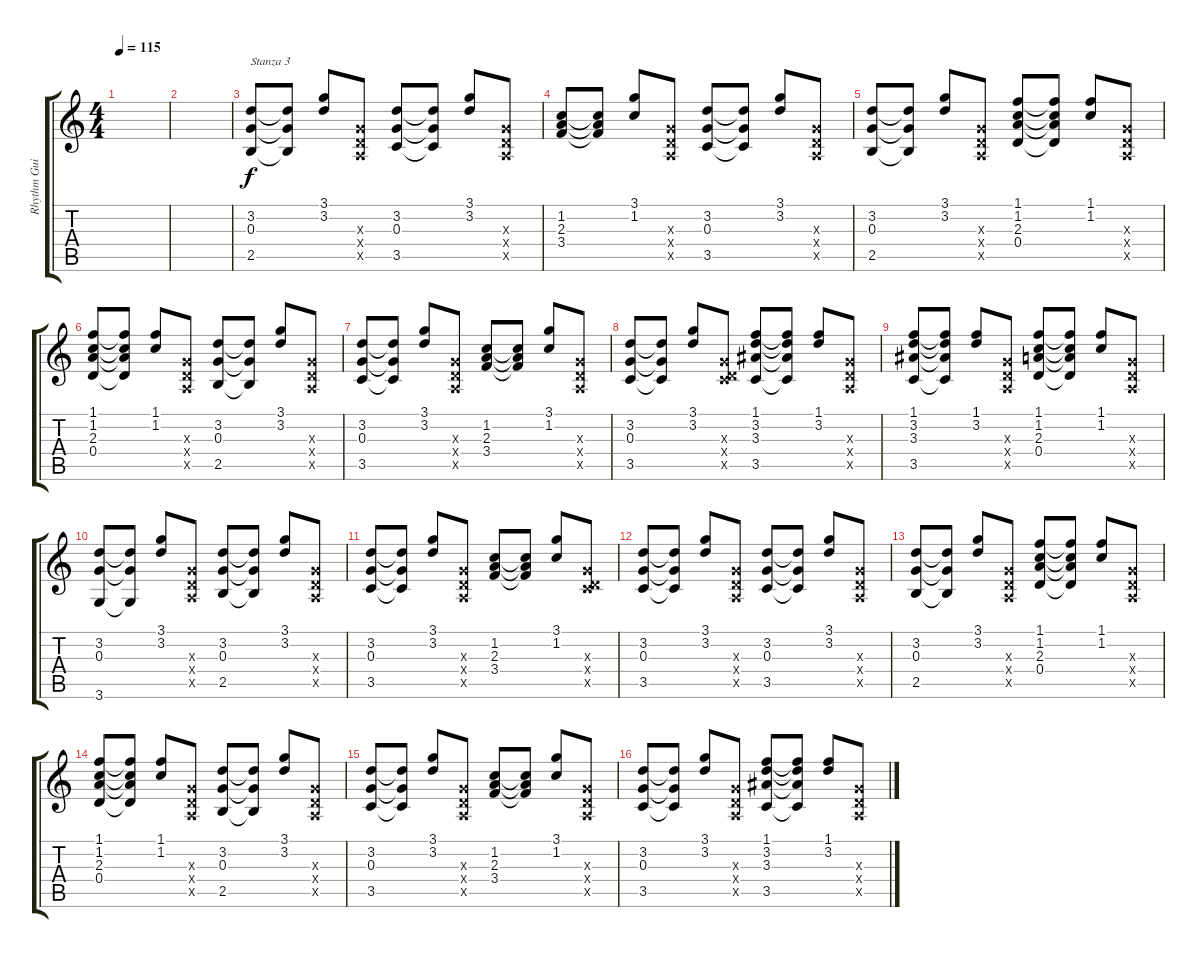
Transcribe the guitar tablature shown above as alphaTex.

\track ("Rhythm Guitar" "Rhythm Gui") {instrument acousticguitarnylon}
\staff {score tabs}
\tuning (E4 B3 G3 D3 A2 E2) {hide}
\ts (4 4)
\tempo 115
\clef g2
\ks c
|
|
(3.2 0.3 2.5).8{txt "Stanza 3"} (3.2{t} 0.3{t} 2.5{t}).8 (3.1 3.2).8 (0.3{x} 0.4{x} 0.5{x}).8 (3.2 0.3 3.5).8 (3.2{t} 0.3{t} 3.5{t}).8 (3.1 3.2).8 (0.3{x} 0.4{x} 0.5{x}).8 |
(1.2 2.3 3.4).8 (1.2{t} 2.3{t} 3.4{t}).8 (3.1 1.2).8 (0.3{x} 0.4{x} 0.5{x}).8 (3.2 0.3 3.5).8 (3.2{t} 0.3{t} 3.5{t}).8 (3.1 3.2).8 (0.3{x} 0.4{x} 0.5{x}).8 |
(3.2 0.3 2.5).8 (3.2{t} 0.3{t} 2.5{t}).8 (3.1 3.2).8 (0.3{x} 0.4{x} 0.5{x}).8 (1.1 1.2 2.3 0.4).8 (1.1{t} 1.2{t} 2.3{t} 0.4{t}).8 (1.1 1.2).8 (0.3{x} 0.4{x} 0.5{x}).8 |
(1.1 1.2 2.3 0.4).8 (1.1{t} 1.2{t} 2.3{t} 0.4{t}).8 (1.1 1.2).8 (0.3{x} 0.4{x} 0.5{x}).8 (3.2 0.3 2.5).8 (3.2{t} 0.3{t} 2.5{t}).8 (3.1 3.2).8 (0.3{x} 0.4{x} 0.5{x}).8 |
(3.2 0.3 3.5).8 (3.2{t} 0.3{t} 3.5{t}).8 (3.1 3.2).8 (0.3{x} 0.4{x} 0.5{x}).8 (1.2 2.3 3.4).8 (1.2{t} 2.3{t} 3.4{t}).8 (3.1 1.2).8 (0.3{x} 0.4{x} 0.5{x}).8 |
(3.2 0.3 3.5).8 (3.2{t} 0.3{t} 3.5{t}).8 (3.1 3.2).8 (0.3{x} 0.4{x} 3.5{x}).8 (1.1 3.2 3.3 3.5).8 (1.1{t} 3.2{t} 3.3{t} 3.5{t}).8 (1.1 3.2).8 (0.3{x} 0.4{x} 0.5{x}).8 |
(1.1 3.2 3.3 3.5).8 (1.1{t} 3.2{t} 3.3{t} 3.5{t}).8 (1.1 3.2).8 (0.3{x} 0.4{x} 0.5{x}).8 (1.1 1.2 2.3 0.4).8 (1.1{t} 1.2{t} 2.3{t} 0.4{t}).8 (1.1 1.2).8 (0.3{x} 0.4{x} 0.5{x}).8 |
(3.2 0.3 3.6).8 (3.2{t} 0.3{t} 3.6{t}).8 (3.1 3.2).8 (0.3{x} 0.4{x} 0.5{x}).8 (3.2 0.3 2.5).8 (3.2{t} 0.3{t} 2.5{t}).8 (3.1 3.2).8 (0.3{x} 0.4{x} 0.5{x}).8 |
(3.2 0.3 3.5).8 (3.2{t} 0.3{t} 3.5{t}).8 (3.1 3.2).8 (0.3{x} 0.4{x} 0.5{x}).8 (1.2 2.3 3.4).8 (1.2{t} 2.3{t} 3.4{t}).8 (3.1 1.2).8 (0.3{x} 0.4{x} 3.5{x}).8 |
(3.2 0.3 3.5).8 (3.2{t} 0.3{t} 3.5{t}).8 (3.1 3.2).8 (0.3{x} 0.4{x} 0.5{x}).8 (3.2 0.3 3.5).8 (3.2{t} 0.3{t} 3.5{t}).8 (3.1 3.2).8 (0.3{x} 0.4{x} 0.5{x}).8 |
(3.2 0.3 2.5).8 (3.2{t} 0.3{t} 2.5{t}).8 (3.1 3.2).8 (0.3{x} 0.4{x} 0.5{x}).8 (1.1 1.2 2.3 0.4).8 (1.1{t} 1.2{t} 2.3{t} 0.4{t}).8 (1.1 1.2).8 (0.3{x} 0.4{x} 0.5{x}).8 |
(1.1 1.2 2.3 0.4).8 (1.1{t} 1.2{t} 2.3{t} 0.4{t}).8 (1.1 1.2).8 (0.3{x} 0.4{x} 0.5{x}).8 (3.2 0.3 2.5).8 (3.2{t} 0.3{t} 2.5{t}).8 (3.1 3.2).8 (0.3{x} 0.4{x} 0.5{x}).8 |
(3.2 0.3 3.5).8 (3.2{t} 0.3{t} 3.5{t}).8 (3.1 3.2).8 (0.3{x} 0.4{x} 0.5{x}).8 (1.2 2.3 3.4).8 (1.2{t} 2.3{t} 3.4{t}).8 (3.1 1.2).8 (0.3{x} 0.4{x} 0.5{x}).8 |
(3.2 0.3 3.5).8 (3.2{t} 0.3{t} 3.5{t}).8 (3.1 3.2).8 (0.3{x} 0.4{x} 0.5{x}).8 (1.1 3.2 3.3 3.5).8 (1.1{t} 3.2{t} 3.3{t} 3.5{t}).8 (1.1 3.2).8 (0.3{x} 0.4{x} 0.5{x}).8
